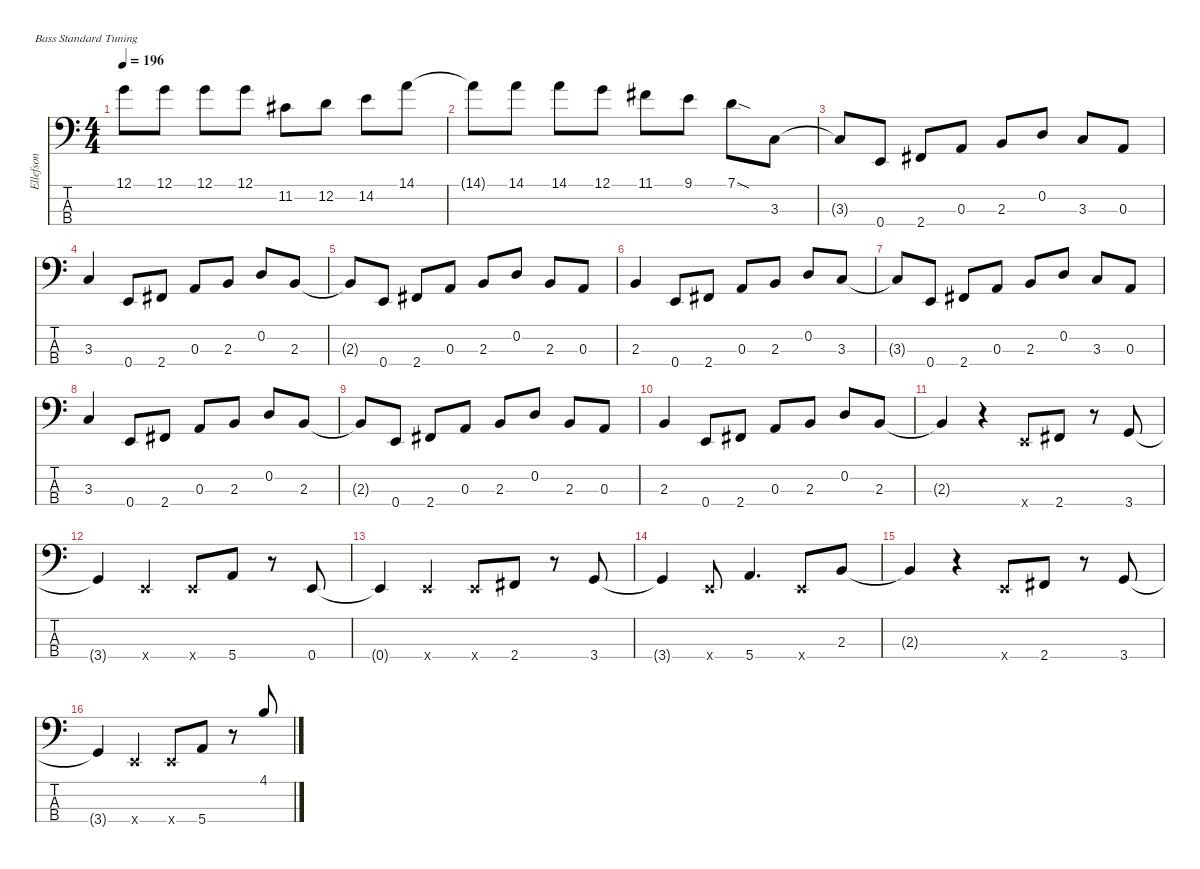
\defaultSystemsLayout 4
\hideDynamics
\bracketExtendMode nobrackets
\firstSystemTrackNameMode fullname
\otherSystemsTrackNameOrientation horizontal
\track ("Ellefson" "el.bs.") {instrument electricbasspick}
\staff {score tabs}
\tuning (G2 D2 A1 E1)
\ts (4 4)
\tempo 196
\clef f4
\ks c
12.1{t}.8{dy f beam Down} 12.1.8{beam Down} 12.1.8{beam Down} 12.1.8{beam Down} 11.2{acc #}.8{beam Down} 12.2.8{beam Down} 14.2.8{beam Down} 14.1.8{beam Down} |
14.1{t}.8{beam Down} 14.1.8{beam Down} 14.1.8{beam Down} 12.1.8{beam Down} 11.1{acc #}.8{beam Down} 9.1.8{beam Down} 7.1{sod}.8{beam Down} 3.3.8{beam Down} |
3.3{t}.8{beam Up} 0.4.8{beam Up} 2.4{acc #}.8{beam Up} 0.3.8{beam Up} 2.3.8{beam Up} 0.2.8{beam Up} 3.3.8{beam Up} 0.3.8{beam Up} |
3.3.4{beam Up} 0.4.8{beam Up} 2.4{acc #}.8{beam Up} 0.3.8{beam Up} 2.3.8{beam Up} 0.2.8{beam Up} 2.3.8{beam Up} |
2.3{t}.8{beam Up} 0.4.8{beam Up} 2.4{acc #}.8{beam Up} 0.3.8{beam Up} 2.3.8{beam Up} 0.2.8{beam Up} 2.3.8{beam Up} 0.3.8{beam Up} |
2.3.4{beam Up} 0.4.8{beam Up} 2.4{acc #}.8{beam Up} 0.3.8{beam Up} 2.3.8{beam Up} 0.2.8{beam Up} 3.3.8{beam Up} |
3.3{t}.8{beam Up} 0.4.8{beam Up} 2.4{acc #}.8{beam Up} 0.3.8{beam Up} 2.3.8{beam Up} 0.2.8{beam Up} 3.3.8{beam Up} 0.3.8{beam Up} |
3.3.4{beam Up} 0.4.8{beam Up} 2.4{acc #}.8{beam Up} 0.3.8{beam Up} 2.3.8{beam Up} 0.2.8{beam Up} 2.3.8{beam Up} |
2.3{t}.8{beam Up} 0.4.8{beam Up} 2.4{acc #}.8{beam Up} 0.3.8{beam Up} 2.3.8{beam Up} 0.2.8{beam Up} 2.3.8{beam Up} 0.3.8{beam Up} |
2.3.4{beam Up} 0.4.8{beam Up} 2.4{acc #}.8{beam Up} 0.3.8{beam Up} 2.3.8{beam Up} 0.2.8{beam Up} 2.3.8{beam Up} |
2.3{t}.4{beam Up} r.4{beam Up} 0.4{x}.8{beam Up} 2.4{acc #}.8{beam Up} r.8{beam Up} 3.4.8{beam Up} |
3.4{t}.4{beam Up} 0.4{x}.4{beam Up} 0.4{x}.8{beam Up} 5.4.8{beam Up} r.8{beam Up} 0.4.8{beam Up} |
0.4{t}.4{beam Up} 0.4{x}.4{beam Up} 0.4{x}.8{beam Up} 2.4{acc #}.8{beam Up} r.8{beam Up} 3.4.8{beam Up} |
3.4{t}.4{beam Up} 0.4{x}.8{beam Up} 5.4.4{d beam Up} 0.4{x}.8{beam Up} 2.3.8{beam Up} |
2.3{t}.4{beam Up} r.4{beam Up} 0.4{x}.8{beam Up} 2.4{acc #}.8{beam Up} r.8{beam Up} 3.4.8{beam Up} |
3.4{t}.4{beam Up} 0.4{x}.4{beam Up} 0.4{x}.8{beam Up} 5.4.8{beam Up} r.8{beam Up} 4.1.8{beam Down}
